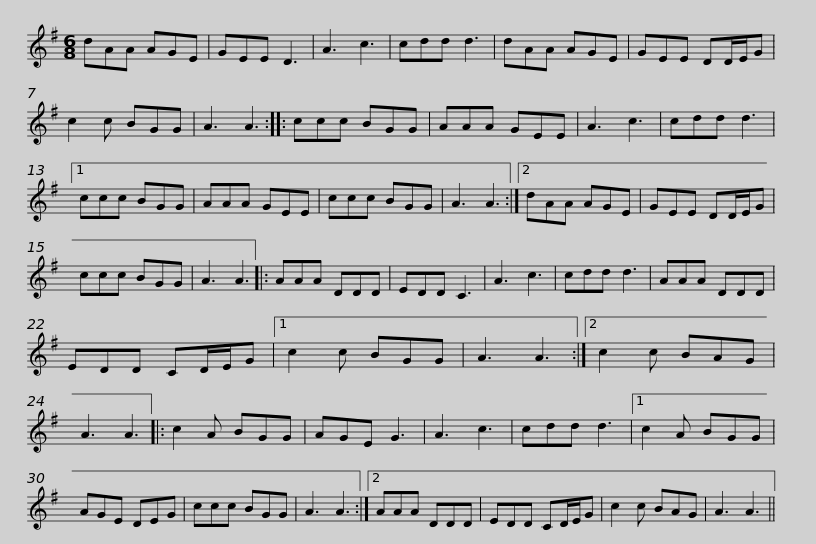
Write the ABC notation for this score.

X:1
L:1/8
M:6/8
I:linebreak $
K:G
V:1 treble
V:1
 dAA AGE | GEE D3 | A3 c3 | cdd d3 | dAA AGE | %5
 GEE DD/E/G | c2 c BGG | A3 A3 ::$ ccc BGG | AAA GEE | %10
 A3 c3 | cdd d3 |1 ccc BGG | AAA GEE | ccc BGG | %15
 A3 A3 :|2$ dAA AGE | GEE DD/E/G | ccc BGG | A3 A3 |: %20
 AAA DDD | EDD C3 | A3 c3 | cdd d3 |$ AAA DDD | %25
 EDD CD/E/G |1 c2 c BGG | A3 A3 :|2 c2 c BAG | A3 A3 |: %30
 c2 A BGG | AGE G3 | A3 c3 |$ cdd d3 |1 c2 A BGG | %35
 AGE DEG | ccc BGG | A3 A3 :|2 AAA DDD | EDD CD/E/G | %40
 c2 c BAG |$ A3 A3 || %42
